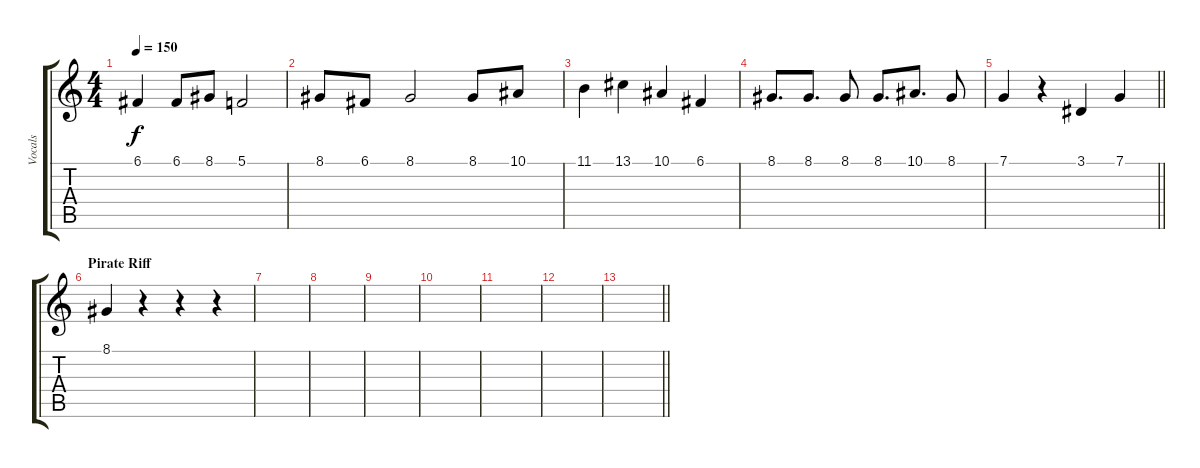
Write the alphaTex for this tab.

\track ("Vocals" "Vocals") {instrument lead6voice}
\staff {score tabs}
\tuning (C4 G3 Eb3 Bb2 F2 C2) {hide}
\ts (4 4)
\tempo 150
\clef g2
\ks c
6.1.4{dy f} 6.1.8 8.1.8 5.1.2 |
8.1.8 6.1.8 8.1.2 8.1.8 10.1.8 |
11.1.4 13.1.4 10.1.4 6.1.4 |
8.1.8{d} 8.1.8{d} 8.1.8 8.1.8{d} 10.1.8{d} 8.1.8 |
\barLineRight lightlight
7.1.4 r.4 3.1.4 7.1.4 |
\section ("" "Pirate Riff")
8.1.4 r.4 r.4 r.4 |
|
|
|
|
|
|
\barLineRight lightlight
